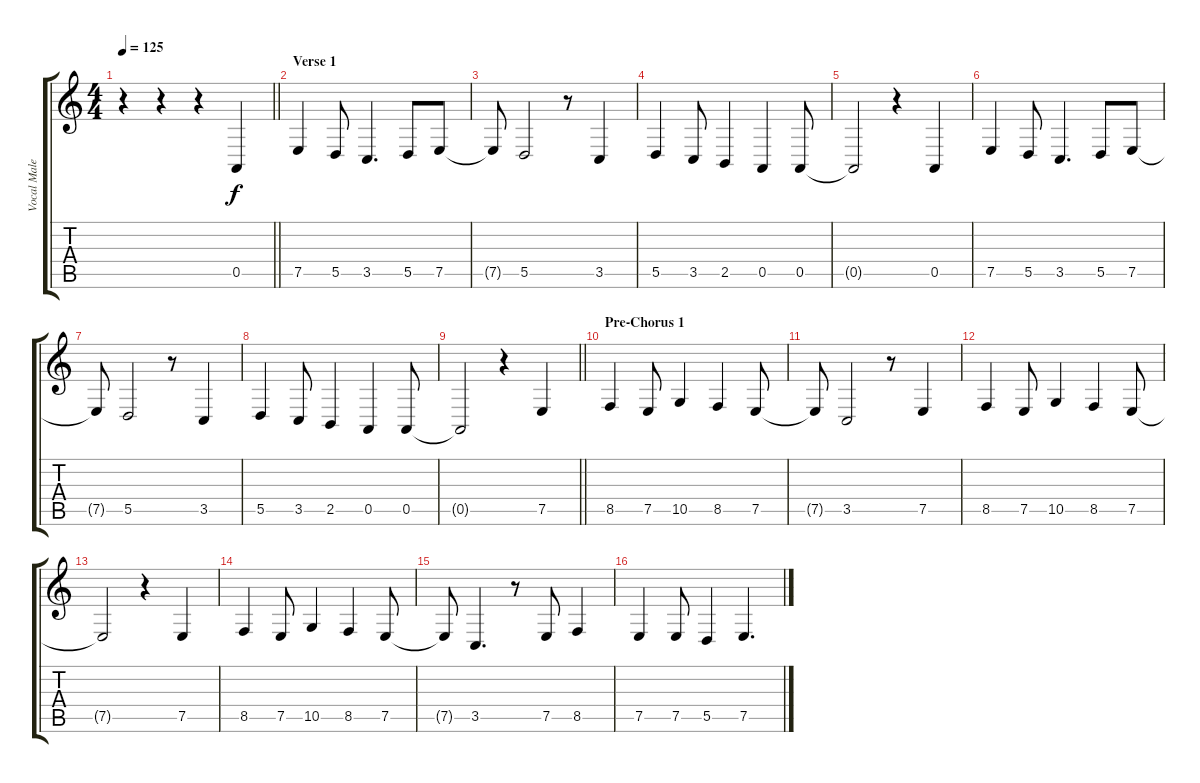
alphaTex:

\track ("Vocal Male" "Vocal Male") {instrument lead2sawtooth}
\staff {score tabs}
\tuning (E4 B3 G3 D3 A2 E2) {hide}
\ts (4 4)
\tempo 125
\clef g2
\barLineRight lightlight
\ks c
r.4{dy f} r.4 r.4 0.5.4 |
\section ("" "Verse 1")
7.5.4 5.5.8 3.5.4{d} 5.5.8 7.5.8 |
7.5{t}.8 5.5.2 r.8 3.5.4 |
5.5.4 3.5.8 2.5.4 0.5.4 0.5.8 |
0.5{t}.2 r.4 0.5.4 |
7.5.4 5.5.8 3.5.4{d} 5.5.8 7.5.8 |
7.5{t}.8 5.5.2 r.8 3.5.4 |
5.5.4 3.5.8 2.5.4 0.5.4 0.5.8 |
\barLineRight lightlight
0.5{t}.2 r.4 7.5.4 |
\section ("" "Pre-Chorus 1")
8.5.4 7.5.8 10.5.4 8.5.4 7.5.8 |
7.5{t}.8 3.5.2 r.8 7.5.4 |
8.5.4 7.5.8 10.5.4 8.5.4 7.5.8 |
7.5{t}.2 r.4 7.5.4 |
8.5.4 7.5.8 10.5.4 8.5.4 7.5.8 |
7.5{t}.8 3.5.4{d} r.8 7.5.8 8.5.4 |
7.5.4 7.5.8 5.5.4 7.5.4{d}
